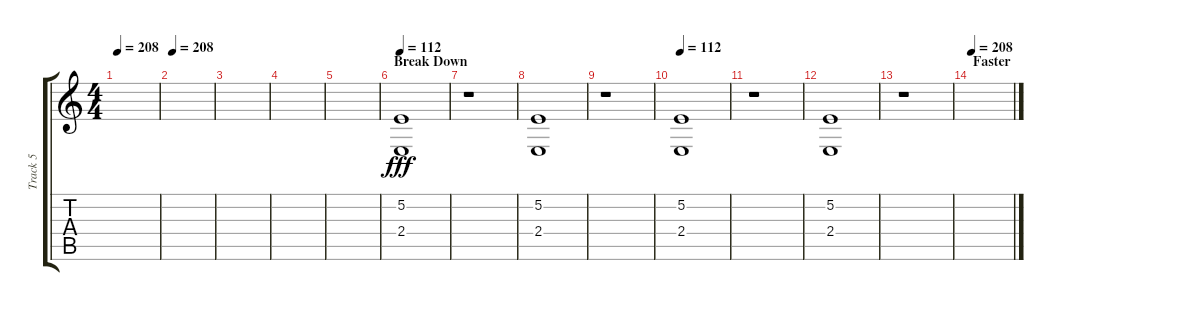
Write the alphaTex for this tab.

\track ("Track 5" "Track 5") {instrument synthstrings2}
\staff {score tabs}
\tuning (E4 B3 G3 D3 A2 E2) {hide}
\ts (4 4)
\tempo 208
\clef g2
\ks c
|
\tempo 208
|
|
|
|
\section ("" "Break Down")
\tempo 112
(5.2 2.4).1{dy fff instrument tubularbells} |
r.1 |
(5.2 2.4).1{instrument tubularbells} |
r.1 |
\tempo 112
(5.2 2.4).1{instrument tubularbells} |
r.1 |
(5.2 2.4).1{instrument tubularbells} |
r.1 |
\section ("" "Faster")
\tempo 208
